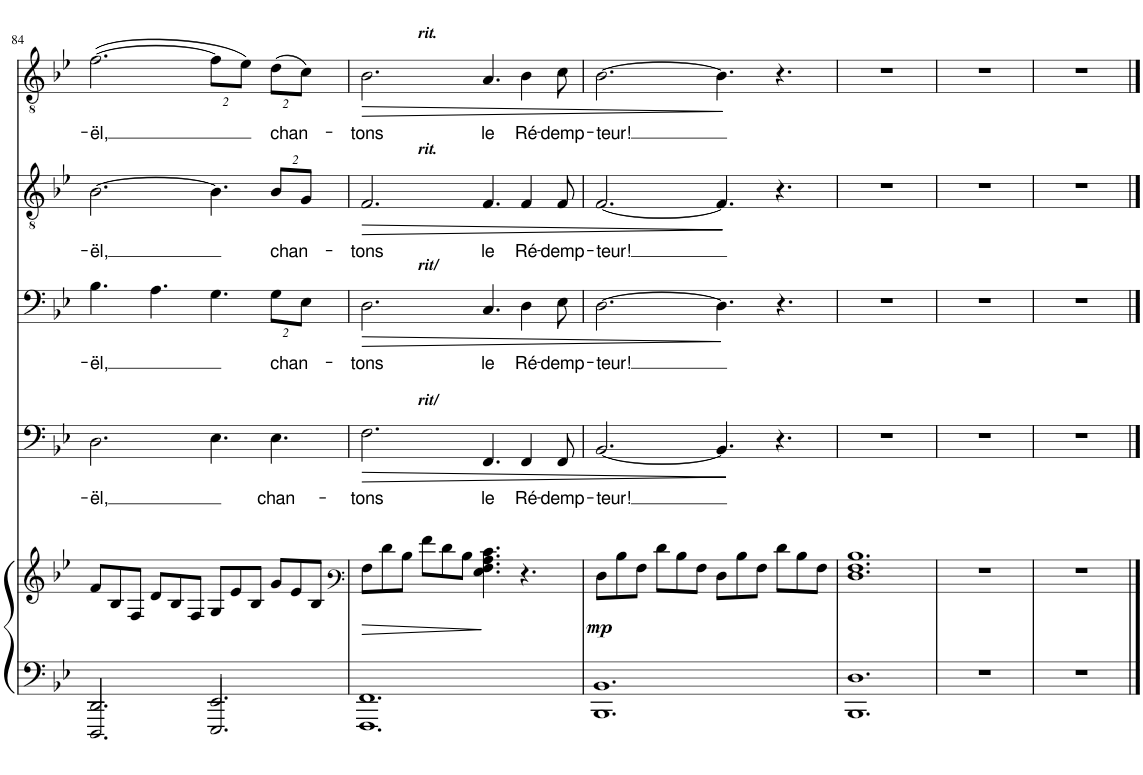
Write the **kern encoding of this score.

**kern	**kern	**dynam	**kern	**text	**dynam	**kern	**text	**dynam	**kern	**text	**dynam	**kern	**text	**dynam
*part5	*part5	*part5	*part4	*part4	*part4	*part3	*part3	*part3	*part2	*part2	*part2	*part1	*part1	*part1
*staff6	*staff5	*staff5/6	*staff4	*staff4	*staff4	*staff3	*staff3	*staff3	*staff2	*staff2	*staff2	*staff1	*staff1	*staff1
*I"Piano	*	*	*I"Bass II	*	*	*I"Bass I	*	*	*I"Tenor II	*	*	*I"Tenor I	*	*
*I'Pno	*	*	*	*	*	*	*	*	*	*	*	*	*	*
!!LO:PB:g=z
*clefF4	*clefG2	*	*clefF4	*	*	*clefF4	*	*	*clefGv2	*	*	*clefGv2	*	*
*k[b-e-]	*k[b-e-]	*	*k[b-e-]	*	*	*k[b-e-]	*	*	*k[b-e-]	*	*	*k[b-e-]	*	*
*M12/8	*M12/8	*	*M12/8	*	*	*M12/8	*	*	*M12/8	*	*	*M12/8	*	*
=84	=84	=84	=84	=84	=84	=84	=84	=84	=84	=84	=84	=84	=84	=84
*^	*	*	*	*	*	*	*	*	*	*	*	*	*	*
!	!	!	!	!	!LO:LY:b	!	!	!LO:LY:b	!	!	!LO:LY:b	!	!	!LO:LY:b	!
2.DD/	2.DDD/	8f/L	.	2.D\	-ël,	.	4.B-\	-ël,	.	[2.B-\	-ël,	.	([2.f\	-ël,	.
.	.	8B-/	.	.	.	.	.	.	.	.	.	.	.	.	.
.	.	8F/J	.	.	.	.	.	.	.	.	.	.	.	.	.
.	.	8d/L	.	.	.	.	4.A\	.	.	.	.	.	.	.	.
.	.	8B-/	.	.	.	.	.	.	.	.	.	.	.	.	.
.	.	8F/J	.	.	.	.	.	.	.	.	.	.	.	.	.
*	*	*	*	*	*	*	*	*	*	*	*	*	*Xbrackettup	*	*
2.EE-/	2.EEE-/	8G/L	.	4.E-\	.	.	4.G\	.	.	4.B-\]	.	.	16%3f\L]	.	.
.	.	8e-/	.	.	.	.	.	.	.	.	.	.	.	.	.
.	.	.	.	.	.	.	.	.	.	.	.	.	16%3e-\J)	.	.
.	.	8B-/J	.	.	.	.	.	.	.	.	.	.	.	.	.
!	!	!	!	!	!LO:LY:b	!	!	!	!	!	!	!	!	!	!
*	*	*	*	*	*	*	*Xbrackettup	*	*	*	*	*	*	*	*
!	!	!	!	!	!	!	!	!LO:LY:b	!	!	!	!	!	!	!
*	*	*	*	*	*	*	*	*	*	*Xbrackettup	*	*	*	*	*
!	!	!	!	!	!	!	!	!	!	!	!LO:LY:b	!	!	!LO:LY:b	!
.	.	8g/L	.	4.E-\	chan-	.	16%3G\L	chan-	.	16%3B-/L	chan-	.	(16%3d\L	chan-	.
.	.	8e-/	.	.	.	.	.	.	.	.	.	.	.	.	.
.	.	.	.	.	.	.	16%3E-\J	.	.	16%3G/J	.	.	16%3c\J)	.	.
.	.	8B-/J	.	.	.	.	.	.	.	.	.	.	.	.	.
=85	=85	=85	=85	=85	=85	=85	=85	=85	=85	=85	=85	=85	=85	=85	=85
*	*	*clefF3	*	*	*	*	*	*	*	*	*	*	*	*	*
!	!	!	!	!	!	!	!	!	!	!	!	!	!LO:TX:a:Bi:t=rit.	!	!
!	!	!	!	!	!	!	!	!	!	!LO:TX:a:Bi:t=rit.	!	!	!	!	!
!	!	!	!	!	!	!	!LO:TX:a:Bi:t=rit/	!	!	!	!	!	!	!	!
!	!	!	!	!LO:TX:a:Bi:t=rit/	!	!	!	!	!	!	!	!	!	!	!
!	!	!	!LO:HP:b	!	!LO:LY:b	!LO:HP:b	!	!LO:LY:b	!LO:HP:b	!	!LO:LY:b	!LO:HP:b	!	!LO:LY:b	!LO:HP:b
1.FF	1.FFF	8A\L	>	2.F\	-tons	>	2.D\	-tons	>	2.F/	-tons	>	2.B-\	-tons	>
.	.	8f\	.	.	.	.	.	.	.	.	.	.	.	.	.
.	.	8d\J	.	.	.	.	.	.	.	.	.	.	.	.	.
.	.	8a\L	.	.	.	.	.	.	.	.	.	.	.	.	.
.	.	8f\	.	.	.	.	.	.	.	.	.	.	.	.	.
.	.	8d\J	.	.	.	.	.	.	.	.	.	.	.	.	.
!	!	!	!	!	!LO:LY:b	!	!	!LO:LY:b	!	!	!LO:LY:b	!	!	!LO:LY:b	!
.	.	4.G\ 4.A\ 4.c\ 4.e-\	.	4.FF/	le	.	4.C/	le	.	4.F/	le	.	4.A/	le	.
!	!	!	!	!	!LO:LY:b	!	!	!LO:LY:b	!	!	!LO:LY:b	!	!	!LO:LY:b	!
.	.	4.r	]	4FF/	Ré-	.	4D\	Ré-	.	4F/	Ré-	.	4B-\	-Ré-	.
!	!	!	!	!	!LO:LY:b	!	!	!LO:LY:b	!	!	!LO:LY:b	!	!	!LO:LY:b	!
.	.	.	.	8FF/	-demp-	.	8E-\	-demp-	.	8F/	-demp-	.	8c\	-demp-	.
=86	=86	=86	=86	=86	=86	=86	=86	=86	=86	=86	=86	=86	=86	=86	=86
!	!	!	!LO:DY:b	!	!LO:LY:b	!	!	!LO:LY:b	!	!	!LO:LY:b	!	!	!LO:LY:b	!
1.BB-	1.BBB-	8F\L	mp	[2.BB-/	-teur!	.	[2.D\	-teur!	.	[2.F/	-teur!	.	[2.B-\	-teur!	.
.	.	8d\	.	.	.	.	.	.	.	.	.	.	.	.	.
.	.	8A\J	.	.	.	.	.	.	.	.	.	.	.	.	.
.	.	8f\L	.	.	.	.	.	.	.	.	.	.	.	.	.
.	.	8d\	.	.	.	.	.	.	.	.	.	.	.	.	.
.	.	8A\J	.	.	.	.	.	.	.	.	.	.	.	.	.
.	.	8F\L	.	4.BB-/]	.	]	4.D\]	.	]	4.F/]	.	]	4.B-\]	.	]
.	.	8d\	.	.	.	.	.	.	.	.	.	.	.	.	.
.	.	8A\J	.	.	.	.	.	.	.	.	.	.	.	.	.
.	.	8f\L	.	4.r	.	.	4.r	.	.	4.r	.	.	4.r	.	.
.	.	8d\	.	.	.	.	.	.	.	.	.	.	.	.	.
.	.	8A\J	.	.	.	.	.	.	.	.	.	.	.	.	.
=87	=87	=87	=87	=87	=87	=87	=87	=87	=87	=87	=87	=87	=87	=87	=87
1.D	1.BBB-	1.F 1.A 1.d	.	1.r	.	.	1.r	.	.	1.r	.	.	1.r	.	.
*v	*v	*	*	*	*	*	*	*	*	*	*	*	*	*	*
=88	=88	=88	=88	=88	=88	=88	=88	=88	=88	=88	=88	=88	=88	=88
1.r	1.r	.	1.r	.	.	1.r	.	.	1.r	.	.	1.r	.	.
=89	=89	=89	=89	=89	=89	=89	=89	=89	=89	=89	=89	=89	=89	=89
1.r	1.r	.	1.r	.	.	1.r	.	.	1.r	.	.	1.r	.	.
==	==	==	==	==	==	==	==	==	==	==	==	==	==	==
*-	*-	*-	*-	*-	*-	*-	*-	*-	*-	*-	*-	*-	*-	*-
